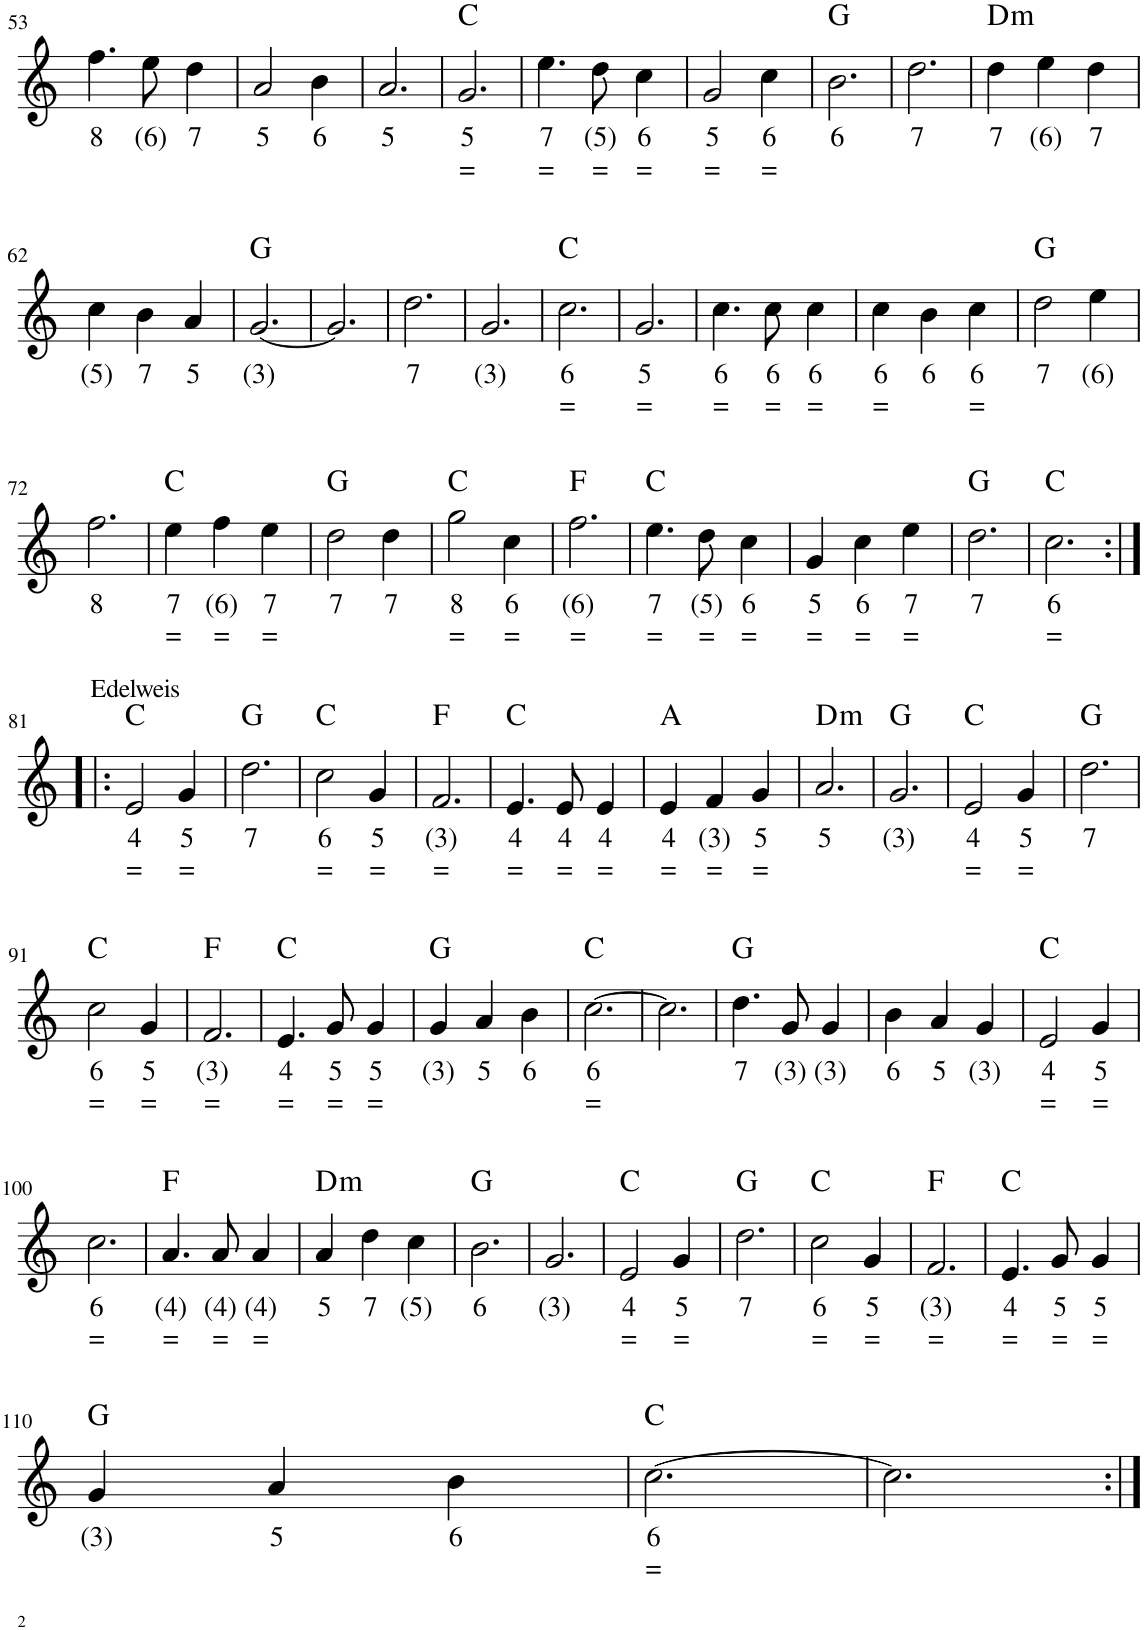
**kern	**text	**text	**harte
*part1	*part1	*part1	*part1
*staff1	*staff1	*staff1	*
*I"Accordion	*	*	*
*I'Acc	*	*	*
!!LO:PB:g=z
*clefG2	*	*	*
*k[]	*	*	*
*M3/4	*	*	*
=53	=53	=53	=53
!	!LO:LY:b	!	!
4.ff\	8	.	.
!	!LO:LY:b	!	!
8ee\	(6)	.	.
!	!LO:LY:b	!	!
4dd\	7	.	.
=54	=54	=54	=54
!	!LO:LY:b	!	!
2a/	5	.	.
!	!LO:LY:b	!	!
4b\	6	.	.
=55	=55	=55	=55
!	!LO:LY:b	!	!
2.a/	5	.	.
=56	=56	=56	=56
!	!LO:LY:b	!LO:LY:b	!
2.g/	5	=	C:maj
=57	=57	=57	=57
!	!LO:LY:b	!LO:LY:b	!
4.ee\	7	=	.
!	!LO:LY:b	!LO:LY:b	!
8dd\	(5)	=	.
!	!LO:LY:b	!LO:LY:b	!
4cc\	6	=	.
=58	=58	=58	=58
!	!LO:LY:b	!LO:LY:b	!
2g/	5	=	.
!	!LO:LY:b	!LO:LY:b	!
4cc\	6	=	.
=59	=59	=59	=59
!	!LO:LY:b	!	!
2.b\	6	.	G:maj
=60	=60	=60	=60
!	!LO:LY:b	!	!
2.dd\	7	.	.
=61	=61	=61	=61
!	!LO:LY:b	!	!LO:H:kt=m
4dd\	7	.	D:min
!	!LO:LY:b	!	!
4ee\	(6)	.	.
!	!LO:LY:b	!	!
4dd\	7	.	.
!!LO:LB:g=z
=62	=62	=62	=62
!	!LO:LY:b	!	!
4cc\	(5)	.	.
!	!LO:LY:b	!	!
4b\	7	.	.
!	!LO:LY:b	!	!
4a/	5	.	.
=63	=63	=63	=63
!	!LO:LY:b	!	!
[2.g/	(3)	.	G:maj
=64	=64	=64	=64
2.g/]	.	.	.
=65	=65	=65	=65
!	!LO:LY:b	!	!
2.dd\	7	.	.
=66	=66	=66	=66
!	!LO:LY:b	!	!
2.g/	(3)	.	.
=67	=67	=67	=67
!	!LO:LY:b	!LO:LY:b	!
2.cc\	6	=	C:maj
=68	=68	=68	=68
!	!LO:LY:b	!LO:LY:b	!
2.g/	5	=	.
=69	=69	=69	=69
!	!LO:LY:b	!LO:LY:b	!
4.cc\	6	=	.
!	!LO:LY:b	!LO:LY:b	!
8cc\	6	=	.
!	!LO:LY:b	!LO:LY:b	!
4cc\	6	=	.
=70	=70	=70	=70
!	!LO:LY:b	!LO:LY:b	!
4cc\	6	=	.
!	!LO:LY:b	!	!
4b\	6	.	.
!	!LO:LY:b	!LO:LY:b	!
4cc\	6	=	.
=71	=71	=71	=71
!	!LO:LY:b	!	!
2dd\	7	.	G:maj
!	!LO:LY:b	!	!
4ee\	(6)	.	.
!!LO:LB:g=z
=72	=72	=72	=72
!	!LO:LY:b	!	!
2.ff\	8	.	.
=73	=73	=73	=73
!	!LO:LY:b	!LO:LY:b	!
4ee\	7	=	C:maj
!	!LO:LY:b	!LO:LY:b	!
4ff\	(6)	=	.
!	!LO:LY:b	!LO:LY:b	!
4ee\	7	=	.
=74	=74	=74	=74
!	!LO:LY:b	!	!
2dd\	7	.	G:maj
!	!LO:LY:b	!	!
4dd\	7	.	.
=75	=75	=75	=75
!	!LO:LY:b	!LO:LY:b	!
2gg\	8	=	C:maj
!	!LO:LY:b	!LO:LY:b	!
4cc\	6	=	.
=76	=76	=76	=76
!	!LO:LY:b	!LO:LY:b	!
2.ff\	(6)	=	F:maj
=77	=77	=77	=77
!	!LO:LY:b	!LO:LY:b	!
4.ee\	7	=	C:maj
!	!LO:LY:b	!LO:LY:b	!
8dd\	(5)	=	.
!	!LO:LY:b	!LO:LY:b	!
4cc\	6	=	.
=78	=78	=78	=78
!	!LO:LY:b	!LO:LY:b	!
4g/	5	=	.
!	!LO:LY:b	!LO:LY:b	!
4cc\	6	=	.
!	!LO:LY:b	!LO:LY:b	!
4ee\	7	=	.
=79	=79	=79	=79
!	!LO:LY:b	!	!
2.dd\	7	.	G:maj
=80	=80	=80	=80
!	!LO:LY:b	!LO:LY:b	!
2.cc\	6	=	C:maj
!!LO:LB:g=z
=81:|!|:	=81:|!|:	=81:|!|:	=81:|!|:
!LO:TX:a:t=Edelweis	!	!	!
!	!LO:LY:b	!LO:LY:b	!
2e/	4	=	C:maj
!	!LO:LY:b	!LO:LY:b	!
4g/	5	=	.
=82	=82	=82	=82
!	!LO:LY:b	!	!
2.dd\	7	.	G:maj
=83	=83	=83	=83
!	!LO:LY:b	!LO:LY:b	!
2cc\	6	=	C:maj
!	!LO:LY:b	!LO:LY:b	!
4g/	5	=	.
=84	=84	=84	=84
!	!LO:LY:b	!LO:LY:b	!
2.f/	(3)	=	F:maj
=85	=85	=85	=85
!	!LO:LY:b	!LO:LY:b	!
4.e/	4	=	C:maj
!	!LO:LY:b	!LO:LY:b	!
8e/	4	=	.
!	!LO:LY:b	!LO:LY:b	!
4e/	4	=	.
=86	=86	=86	=86
!	!LO:LY:b	!LO:LY:b	!
4e/	4	=	A:maj
!	!LO:LY:b	!LO:LY:b	!
4f/	(3)	=	.
!	!LO:LY:b	!LO:LY:b	!
4g/	5	=	.
=87	=87	=87	=87
!	!LO:LY:b	!	!LO:H:kt=m
2.a/	5	.	D:min
=88	=88	=88	=88
!	!LO:LY:b	!	!
2.g/	(3)	.	G:maj
=89	=89	=89	=89
!	!LO:LY:b	!LO:LY:b	!
2e/	4	=	C:maj
!	!LO:LY:b	!LO:LY:b	!
4g/	5	=	.
=90	=90	=90	=90
!	!LO:LY:b	!	!
2.dd\	7	.	G:maj
!!LO:LB:g=z
=91	=91	=91	=91
!	!LO:LY:b	!LO:LY:b	!
2cc\	6	=	C:maj
!	!LO:LY:b	!LO:LY:b	!
4g/	5	=	.
=92	=92	=92	=92
!	!LO:LY:b	!LO:LY:b	!
2.f/	(3)	=	F:maj
=93	=93	=93	=93
!	!LO:LY:b	!LO:LY:b	!
4.e/	4	=	C:maj
!	!LO:LY:b	!LO:LY:b	!
8g/	5	=	.
!	!LO:LY:b	!LO:LY:b	!
4g/	5	=	.
=94	=94	=94	=94
!	!LO:LY:b	!	!
4g/	(3)	.	G:maj
!	!LO:LY:b	!	!
4a/	5	.	.
!	!LO:LY:b	!	!
4b\	6	.	.
=95	=95	=95	=95
!	!LO:LY:b	!LO:LY:b	!
[2.cc\	6	=	C:maj
=96	=96	=96	=96
2.cc\]	.	.	.
=97	=97	=97	=97
!	!LO:LY:b	!	!
4.dd\	7	.	G:maj
!	!LO:LY:b	!	!
8g/	(3)	.	.
!	!LO:LY:b	!	!
4g/	(3)	.	.
=98	=98	=98	=98
!	!LO:LY:b	!	!
4b\	6	.	.
!	!LO:LY:b	!	!
4a/	5	.	.
!	!LO:LY:b	!	!
4g/	(3)	.	.
=99	=99	=99	=99
!	!LO:LY:b	!LO:LY:b	!
2e/	4	=	C:maj
!	!LO:LY:b	!LO:LY:b	!
4g/	5	=	.
!!LO:LB:g=z
=100	=100	=100	=100
!	!LO:LY:b	!LO:LY:b	!
2.cc\	6	=	.
=101	=101	=101	=101
!	!LO:LY:b	!LO:LY:b	!
4.a/	(4)	=	F:maj
!	!LO:LY:b	!LO:LY:b	!
8a/	(4)	=	.
!	!LO:LY:b	!LO:LY:b	!
4a/	(4)	=	.
=102	=102	=102	=102
!	!LO:LY:b	!	!LO:H:kt=m
4a/	5	.	D:min
!	!LO:LY:b	!	!
4dd\	7	.	.
!	!LO:LY:b	!	!
4cc\	(5)	.	.
=103	=103	=103	=103
!	!LO:LY:b	!	!
2.b\	6	.	G:maj
=104	=104	=104	=104
!	!LO:LY:b	!	!
2.g/	(3)	.	.
=105	=105	=105	=105
!	!LO:LY:b	!LO:LY:b	!
2e/	4	=	C:maj
!	!LO:LY:b	!LO:LY:b	!
4g/	5	=	.
=106	=106	=106	=106
!	!LO:LY:b	!	!
2.dd\	7	.	G:maj
=107	=107	=107	=107
!	!LO:LY:b	!LO:LY:b	!
2cc\	6	=	C:maj
!	!LO:LY:b	!LO:LY:b	!
4g/	5	=	.
=108	=108	=108	=108
!	!LO:LY:b	!LO:LY:b	!
2.f/	(3)	=	F:maj
=109	=109	=109	=109
!	!LO:LY:b	!LO:LY:b	!
4.e/	4	=	C:maj
!	!LO:LY:b	!LO:LY:b	!
8g/	5	=	.
!	!LO:LY:b	!LO:LY:b	!
4g/	5	=	.
!!LO:LB:g=z
=110	=110	=110	=110
!	!LO:LY:b	!	!
4g/	(3)	.	G:maj
!	!LO:LY:b	!	!
4a/	5	.	.
!	!LO:LY:b	!	!
4b\	6	.	.
=111	=111	=111	=111
!	!LO:LY:b	!LO:LY:b	!
[2.cc\	6	=	C:maj
=112	=112	=112	=112
2.cc\]	.	.	.
=:|!	=:|!	=:|!	=:|!
*-	*-	*-	*-
